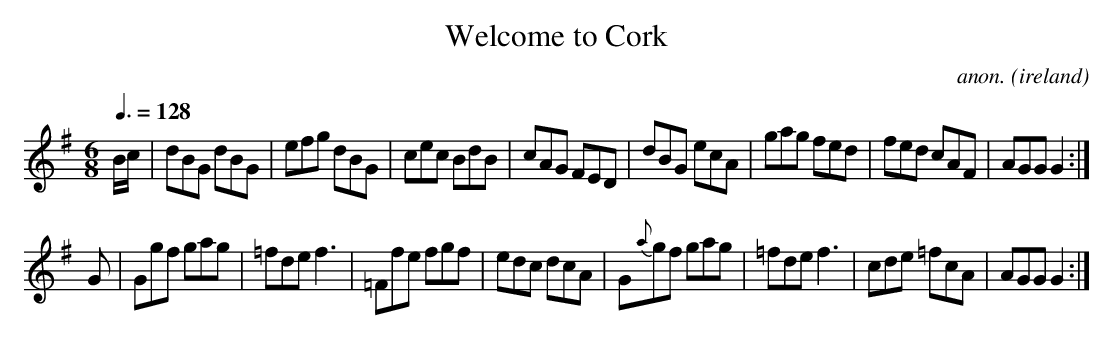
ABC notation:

X:1
T:Welcome to Cork
O:ireland
C:anon.
M:6/8
L:1/8
Q:3/8=128
K:G
B/c/|dBG dBG|efg dBG|cec BdB|cAG FED|dBG ecA|gag fed|fed cAF|AGG G2:|
G|Ggf gag|=fde f3|=Ffe fgf|edc dcA|G{a}gf gag|=fde f3|cde =fcA|AGG G2:|
